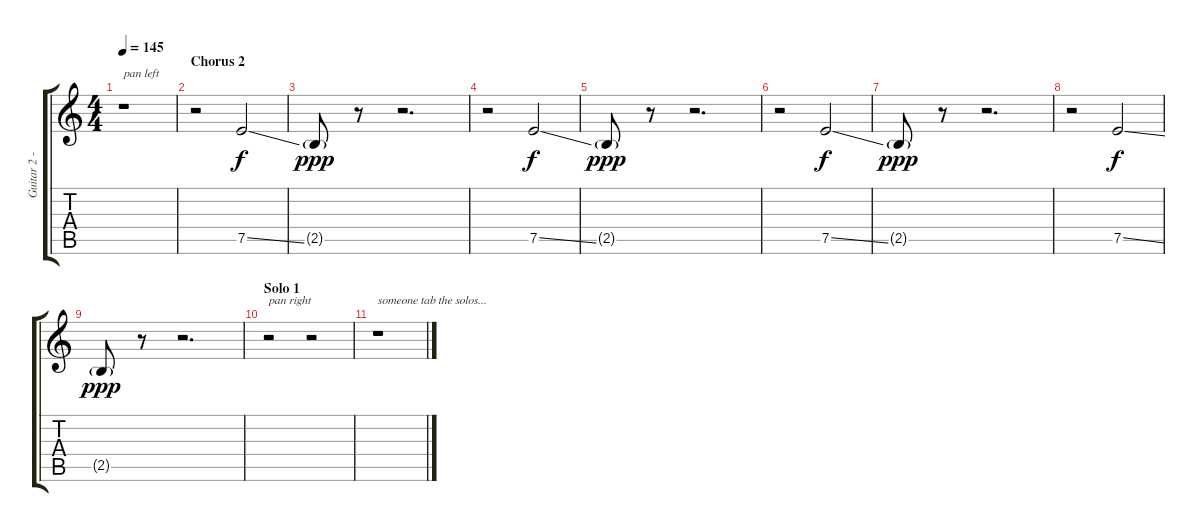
\track ("Guitar 2 - leads" "Guitar 2 -") {instrument distortionguitar}
\staff {score tabs}
\tuning (E4 B3 G3 D3 A2 E2) {hide}
\ts (4 4)
\tempo 145
\clef g2
\ks c
r.1{txt "pan left" dy ppp balance 0} |
\section ("" "Chorus 2")
r.2 7.5{ss}.2{dy f} |
2.5{g}.8{dy ppp} r.8 r.2{d} |
r.2 7.5{ss}.2{dy f} |
2.5{g}.8{dy ppp} r.8 r.2{d} |
r.2 7.5{ss}.2{dy f} |
2.5{g}.8{dy ppp} r.8 r.2{d} |
r.2 7.5{ss}.2{dy f} |
2.5{g}.8{dy ppp} r.8 r.2{d} |
\section ("" "Solo 1")
r.2{txt "pan right" balance 10} r.2 |
r.1{txt "someone tab the solos..."}
